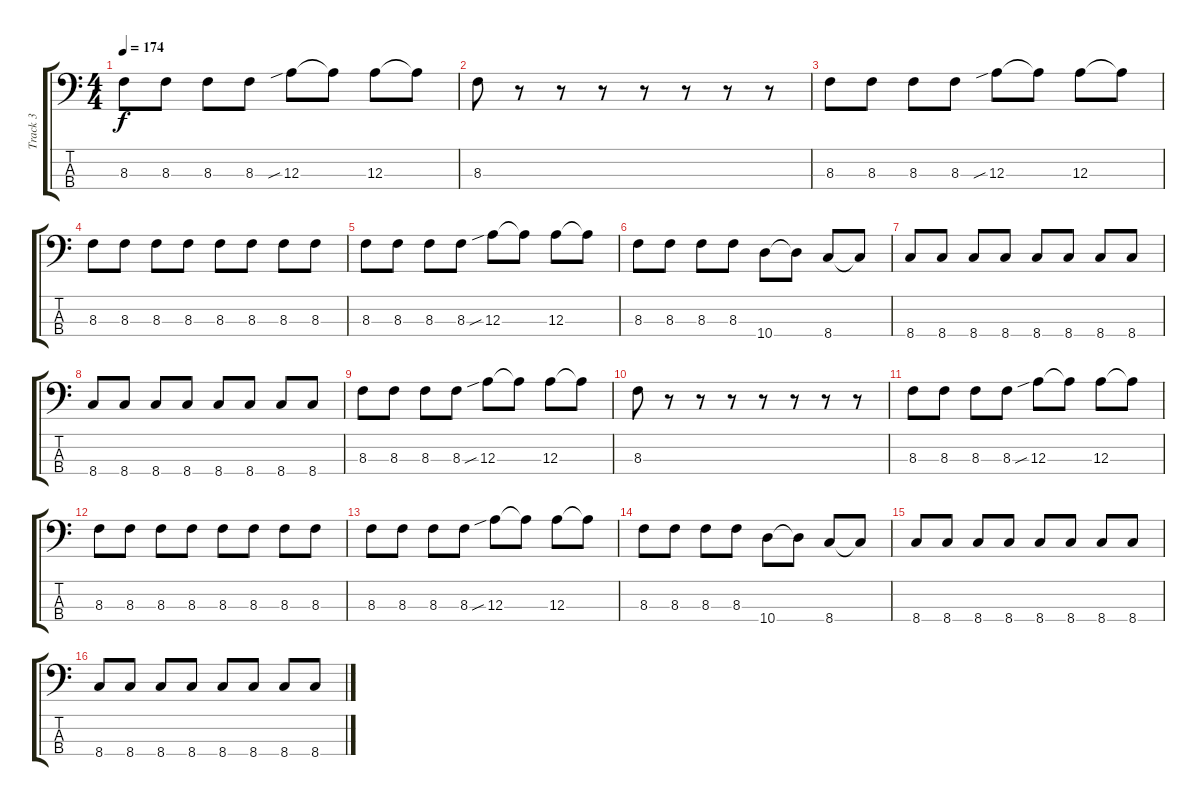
\track ("Track 3" "Track 3") {instrument electricbassfinger}
\staff {score tabs}
\tuning (G2 D2 A1 E1) {hide}
\ts (4 4)
\tempo 174
\clef f4
\ks c
8.3.8{dy f} 8.3.8 8.3.8 8.3.8 12.3{sib}.8 12.3{t}.8 12.3.8 12.3{t}.8 |
8.3.8 r.8 r.8 r.8 r.8 r.8 r.8 r.8 |
8.3.8 8.3.8 8.3.8 8.3.8 12.3{sib}.8 12.3{t}.8 12.3.8 12.3{t}.8 |
8.3.8 8.3.8 8.3.8 8.3.8 8.3.8 8.3.8 8.3.8 8.3.8 |
8.3.8 8.3.8 8.3.8 8.3.8 12.3{sib}.8 12.3{t}.8 12.3.8 12.3{t}.8 |
8.3.8 8.3.8 8.3.8 8.3.8 10.4.8 10.4{t}.8 8.4.8 8.4{t}.8 |
8.4.8 8.4.8 8.4.8 8.4.8 8.4.8 8.4.8 8.4.8 8.4.8 |
8.4.8 8.4.8 8.4.8 8.4.8 8.4.8 8.4.8 8.4.8 8.4.8 |
8.3.8 8.3.8 8.3.8 8.3.8 12.3{sib}.8 12.3{t}.8 12.3.8 12.3{t}.8 |
8.3.8 r.8 r.8 r.8 r.8 r.8 r.8 r.8 |
8.3.8 8.3.8 8.3.8 8.3.8 12.3{sib}.8 12.3{t}.8 12.3.8 12.3{t}.8 |
8.3.8 8.3.8 8.3.8 8.3.8 8.3.8 8.3.8 8.3.8 8.3.8 |
8.3.8 8.3.8 8.3.8 8.3.8 12.3{sib}.8 12.3{t}.8 12.3.8 12.3{t}.8 |
8.3.8 8.3.8 8.3.8 8.3.8 10.4.8 10.4{t}.8 8.4.8 8.4{t}.8 |
8.4.8 8.4.8 8.4.8 8.4.8 8.4.8 8.4.8 8.4.8 8.4.8 |
8.4.8 8.4.8 8.4.8 8.4.8 8.4.8 8.4.8 8.4.8 8.4.8
